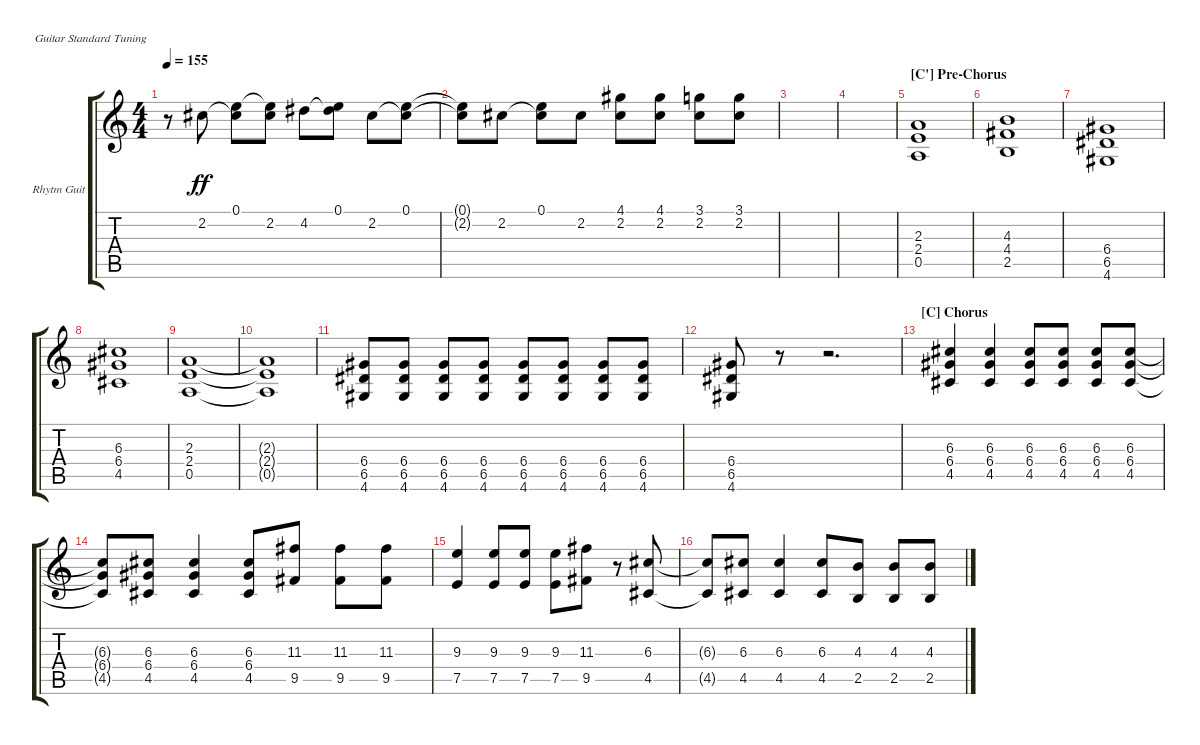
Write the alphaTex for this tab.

\defaultSystemsLayout 4
\bracketExtendMode groupsimilarinstruments
\firstSystemTrackNameOrientation horizontal
\otherSystemsTrackNameOrientation horizontal
\track ("Rhytm Guitar Right (Overdrive)" "Rhytm Guit") {instrument distortionguitar}
\staff {score tabs}
\tuning (E4 B3 G3 D3 A2 E2)
\ts (4 4)
\tempo 155
\clef g2
\ks c
r.8{dy ff} 2.2.8 (0.1 2.2{t}).8 (2.2 0.1{t}).8 4.2.8 (0.1 4.2{t}).8 2.2.8 (0.1 2.2{t}).8 |
(0.1{t} 2.2{t}).8 2.2.8 (0.1 2.2{t}).8 2.2.8 (2.2 4.1).8 (2.2 4.1).8 (2.2 3.1).8 (2.2 3.1).8 |
|
|
\section ("C'" "Pre-Chorus")
(0.5 2.4 2.3).1 |
(2.5 4.4 4.3).1 |
(4.6 6.5 6.4).1 |
(4.5 6.4 6.3).1 |
(2.3 2.4 0.5).1 |
(0.5{t} 2.4{t} 2.3{t}).1 |
(4.6 6.5 6.4).8 (6.4 6.5 4.6).8 (4.6 6.5 6.4).8 (4.6 6.5 6.4).8 (4.6 6.5 6.4).8 (4.6 6.5 6.4).8 (4.6 6.5 6.4).8 (4.6 6.5 6.4).8 |
(6.4 6.5 4.6).8 r.8 r.2{d} |
\section ("C" "Chorus")
(4.5 6.4 6.3).4 (6.3 6.4 4.5).4 (4.5 6.4 6.3).8 (4.5 6.4 6.3).8 (4.5 6.4 6.3).8 (4.5 6.4 6.3).8 |
(6.3{t} 6.4{t} 4.5{t}).8 (4.5 6.4 6.3).8 (6.3 6.4 4.5).4 (4.5 6.4 6.3).8 (11.3 9.5).8 (11.3 9.5).8 (11.3 9.5).8 |
(7.5 9.3).4 (9.3 7.5).8 (9.3 7.5).8 (9.3 7.5).8 (11.3 9.5).8 r.8 (4.5 6.3).8 |
(4.5{t} 6.3{t}).8 (6.3 4.5).8 (6.3 4.5).4 (4.5 6.3).8 (4.3 2.5).8 (4.3 2.5).8 (4.3 2.5).8
